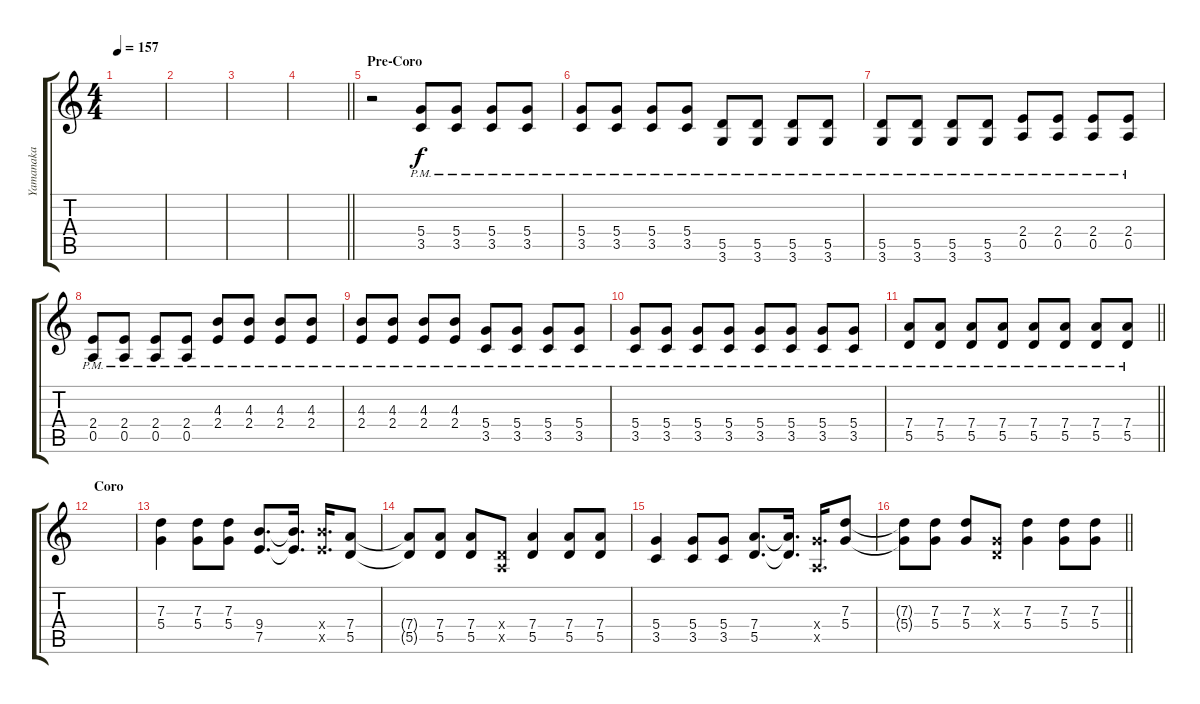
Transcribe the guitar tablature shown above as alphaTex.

\track ("Yamanaka" "Yamanaka") {instrument overdrivenguitar}
\staff {score tabs}
\tuning (E4 B3 G3 D3 A2 E2) {hide}
\ts (4 4)
\tempo 157
\clef g2
\ks c
|
|
|
\barLineRight lightlight
|
\section ("" "Pre-Coro")
r.2 (5.4{pm} 3.5{pm}).8 (5.4{pm} 3.5{pm}).8 (5.4{pm} 3.5{pm}).8 (5.4{pm} 3.5{pm}).8 |
(5.4{pm} 3.5{pm}).8 (5.4{pm} 3.5{pm}).8 (5.4{pm} 3.5{pm}).8 (5.4{pm} 3.5{pm}).8 (5.5{pm} 3.6{pm}).8 (5.5{pm} 3.6{pm}).8 (5.5{pm} 3.6{pm}).8 (5.5{pm} 3.6{pm}).8 |
(5.5{pm} 3.6{pm}).8 (5.5{pm} 3.6{pm}).8 (5.5{pm} 3.6{pm}).8 (5.5{pm} 3.6{pm}).8 (2.4{pm} 0.5{pm}).8 (2.4{pm} 0.5{pm}).8 (2.4{pm} 0.5{pm}).8 (2.4{pm} 0.5{pm}).8 |
(2.4{pm} 0.5{pm}).8 (2.4{pm} 0.5{pm}).8 (2.4{pm} 0.5{pm}).8 (2.4{pm} 0.5{pm}).8 (4.3{pm} 2.4{pm}).8 (4.3{pm} 2.4{pm}).8 (4.3{pm} 2.4{pm}).8 (4.3{pm} 2.4{pm}).8 |
(4.3{pm} 2.4{pm}).8 (4.3{pm} 2.4{pm}).8 (4.3{pm} 2.4{pm}).8 (4.3{pm} 2.4{pm}).8 (5.4{pm} 3.5{pm}).8 (5.4{pm} 3.5{pm}).8 (5.4{pm} 3.5{pm}).8 (5.4{pm} 3.5{pm}).8 |
(5.4{pm} 3.5{pm}).8 (5.4{pm} 3.5{pm}).8 (5.4{pm} 3.5{pm}).8 (5.4{pm} 3.5{pm}).8 (5.4{pm} 3.5{pm}).8 (5.4{pm} 3.5{pm}).8 (5.4{pm} 3.5{pm}).8 (5.4{pm} 3.5{pm}).8 |
\barLineRight lightlight
(7.4{pm} 5.5{pm}).8 (7.4{pm} 5.5{pm}).8 (7.4{pm} 5.5{pm}).8 (7.4{pm} 5.5{pm}).8 (7.4{pm} 5.5{pm}).8 (7.4{pm} 5.5{pm}).8 (7.4{pm} 5.5{pm}).8 (7.4{pm} 5.5{pm}).8 |
\section ("" "Coro")
|
(7.3 5.4).4 (7.3 5.4).8 (7.3 5.4).8 (9.4 7.5).8{d} (9.4{t} 7.5{t}).16{d} (9.4{x} 7.5{x}).16{d} (7.4 5.5).8 |
(7.4{t} 5.5{t}).8 (7.4 5.5).8 (7.4 5.5).8 (0.4{x} 0.5{x}).8 (7.4 5.5).4 (7.4 5.5).8 (7.4 5.5).8 |
(5.4 3.5).4 (5.4 3.5).8 (5.4 3.5).8 (7.4 5.5).8{d} (7.4{t} 5.5{t}).16{d} (5.4{x} 0.5{x}).16{d} (7.3 5.4).8 |
\barLineRight lightlight
(7.3{t} 5.4{t}).8 (7.3 5.4).8 (7.3 5.4).8 (0.3{x} 0.4{x}).8 (7.3 5.4).4 (7.3 5.4).8 (7.3 5.4).8
